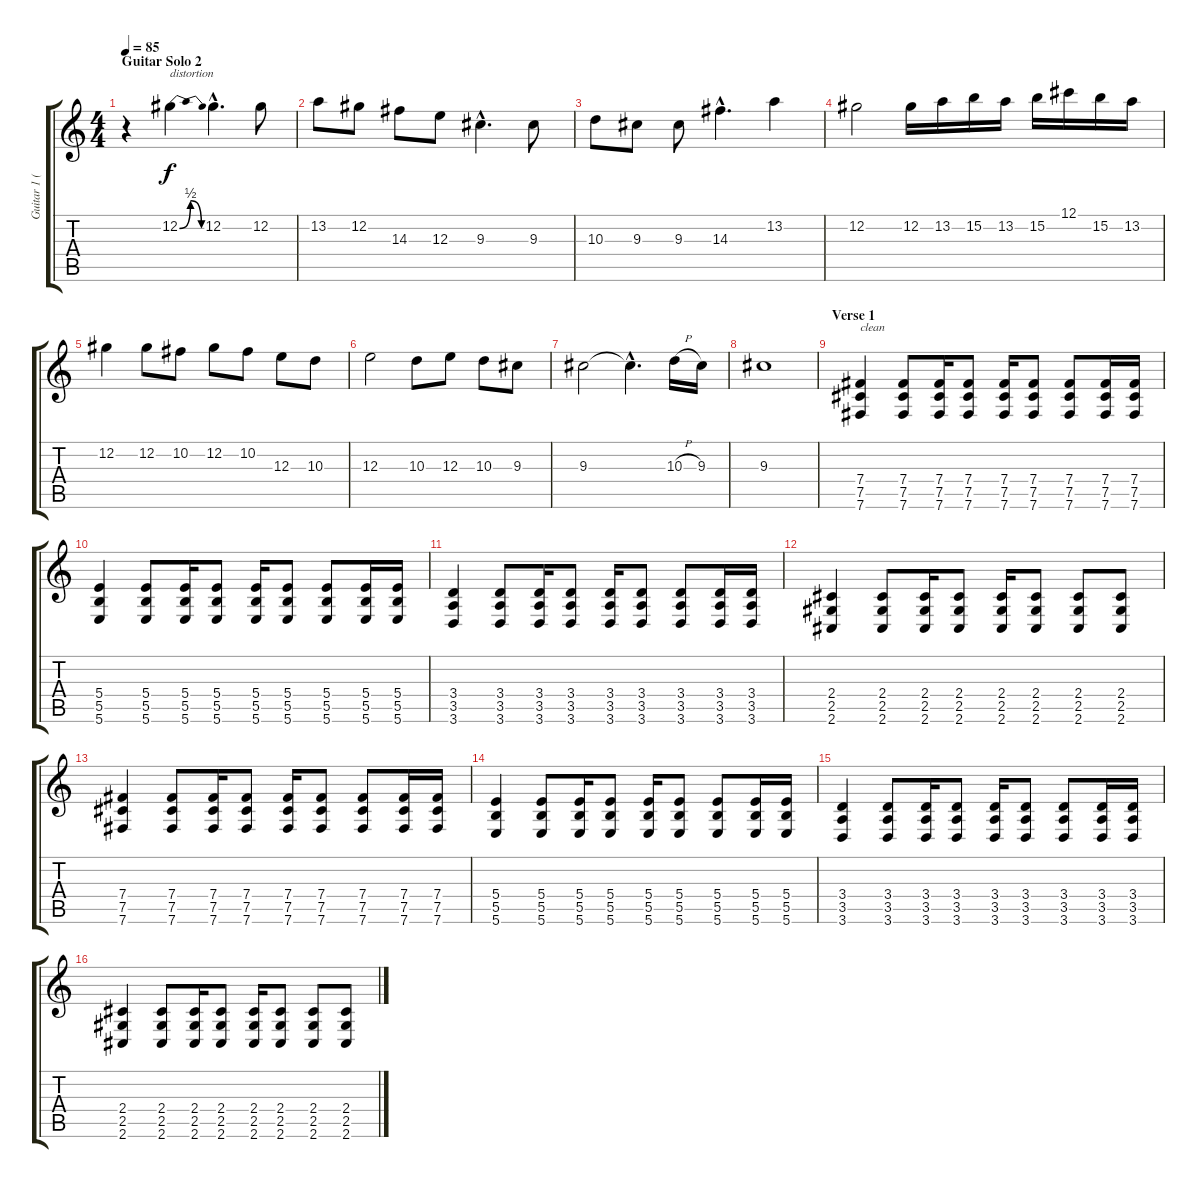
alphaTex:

\track ("Guitar 1 (M.Rohringer)" "Guitar 1 (") {instrument distortionguitar}
\staff {score tabs}
\tuning (Db4 Ab3 E3 B2 Gb2 B1) {hide}
\ts (4 4)
\section ("" "Guitar Solo 2")
\tempo 85
\clef g2
\ks c
r.4{dy f} 12.2{be (bendrelease 0 0 15 2 30 2 60 0)}.4{txt "distortion" balance 8 instrument distortionguitar} 12.2{hac}.4{d} 12.2.8 |
13.2.8 12.2.8 14.3.8 12.3.8 9.3{hac}.4{d} 9.3.8 |
10.3.8 9.3.8 9.3.8 14.3{hac}.4{d} 13.2.4 |
12.2.2 12.2.16 13.2.16 15.2.16 13.2.16 15.2.16 12.1.16 15.2.16 13.2.16 |
12.2.4 12.2.8 10.2.8 12.2.8 10.2.8 12.3.8 10.3.8 |
12.3.2 10.3.8 12.3.8 10.3.8 9.3.8 |
9.3.2 9.3{hac t}.4{d} 10.3{h}.16 9.3.16 |
9.3.1 |
\section ("" "Verse 1")
(7.4 7.5 7.6).4{txt "clean" balance 8 instrument acousticguitarnylon} (7.4 7.5 7.6).8 (7.4 7.5 7.6).16 (7.4 7.5 7.6).8 (7.4 7.5 7.6).16 (7.4 7.5 7.6).8 (7.4 7.5 7.6).8 (7.4 7.5 7.6).16 (7.4 7.5 7.6).16 |
(5.4 5.5 5.6).4 (5.4 5.5 5.6).8 (5.4 5.5 5.6).16 (5.4 5.5 5.6).8 (5.4 5.5 5.6).16 (5.4 5.5 5.6).8 (5.4 5.5 5.6).8 (5.4 5.5 5.6).16 (5.4 5.5 5.6).16 |
(3.4 3.5 3.6).4 (3.4 3.5 3.6).8 (3.4 3.5 3.6).16 (3.4 3.5 3.6).8 (3.4 3.5 3.6).16 (3.4 3.5 3.6).8 (3.4 3.5 3.6).8 (3.4 3.5 3.6).16 (3.4 3.5 3.6).16 |
(2.4 2.5 2.6).4 (2.4 2.5 2.6).8 (2.4 2.5 2.6).16 (2.4 2.5 2.6).8 (2.4 2.5 2.6).16 (2.4 2.5 2.6).8 (2.4 2.5 2.6).8 (2.4 2.5 2.6).8 |
(7.4 7.5 7.6).4 (7.4 7.5 7.6).8 (7.4 7.5 7.6).16 (7.4 7.5 7.6).8 (7.4 7.5 7.6).16 (7.4 7.5 7.6).8 (7.4 7.5 7.6).8 (7.4 7.5 7.6).16 (7.4 7.5 7.6).16 |
(5.4 5.5 5.6).4 (5.4 5.5 5.6).8 (5.4 5.5 5.6).16 (5.4 5.5 5.6).8 (5.4 5.5 5.6).16 (5.4 5.5 5.6).8 (5.4 5.5 5.6).8 (5.4 5.5 5.6).16 (5.4 5.5 5.6).16 |
(3.4 3.5 3.6).4 (3.4 3.5 3.6).8 (3.4 3.5 3.6).16 (3.4 3.5 3.6).8 (3.4 3.5 3.6).16 (3.4 3.5 3.6).8 (3.4 3.5 3.6).8 (3.4 3.5 3.6).16 (3.4 3.5 3.6).16 |
(2.4 2.5 2.6).4 (2.4 2.5 2.6).8 (2.4 2.5 2.6).16 (2.4 2.5 2.6).8 (2.4 2.5 2.6).16 (2.4 2.5 2.6).8 (2.4 2.5 2.6).8 (2.4 2.5 2.6).8
